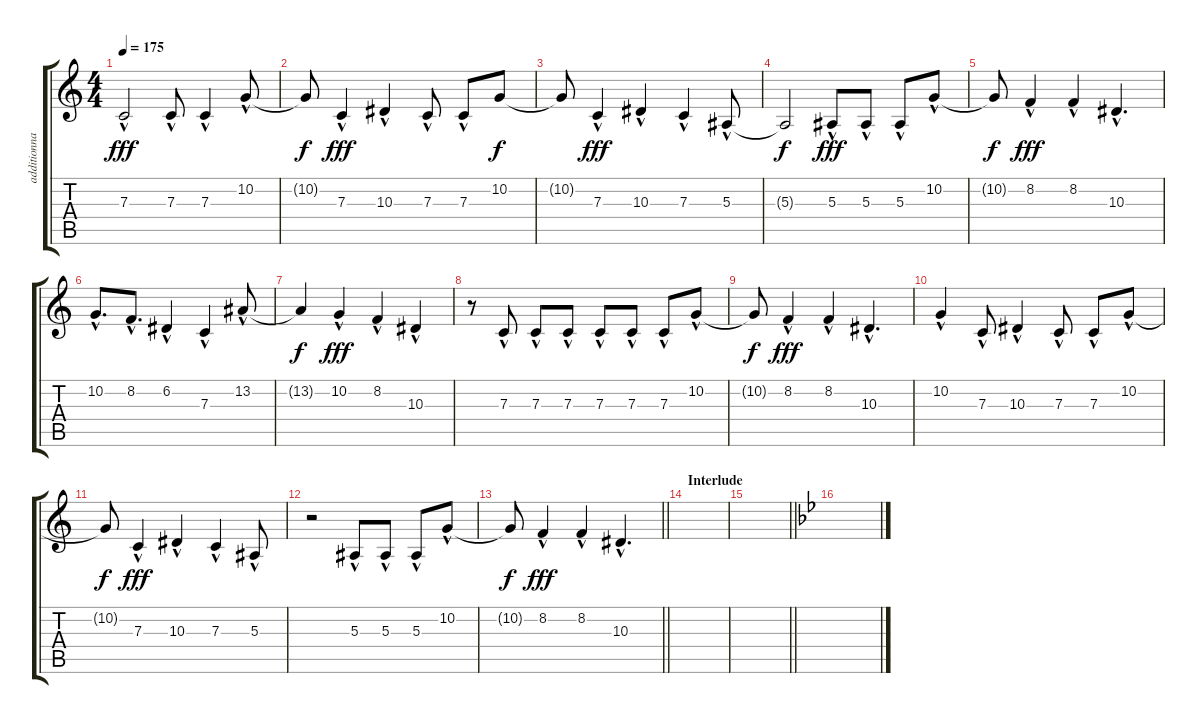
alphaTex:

\track ("additionnal guitar" "additionna") {instrument flute}
\staff {score tabs}
\tuning (D4 A3 F3 C3 G2 C2) {hide}
\ts (4 4)
\tempo 175
\clef g2
\ks c
7.3{hac}.2{dy fff} 7.3{hac}.8 7.3{hac}.4 10.2{hac}.8 |
10.2{t}.8{dy f} 7.3{hac}.4{dy fff} 10.3{hac}.4 7.3{hac}.8 7.3{hac}.8 10.2.8{dy f} |
10.2{t}.8 7.3{hac}.4{dy fff} 10.3{hac}.4 7.3{hac}.4 5.3{hac}.8 |
5.3{t}.2{dy f} 5.3{hac}.8{dy fff} 5.3{hac}.8 5.3{hac}.8 10.2{hac}.8 |
10.2{t}.8{dy f} 8.2{hac}.4{dy fff} 8.2{hac}.4 10.3{hac}.4{d} |
10.2{hac}.8{d} 8.2{hac}.8{d} 6.2{hac}.4 7.3{hac}.4 13.2{hac}.8 |
13.2{t}.4{dy f} 10.2{hac}.4{dy fff} 8.2{hac}.4 10.3{hac}.4 |
r.8 7.3{hac}.8 7.3{hac}.8 7.3{hac}.8 7.3{hac}.8 7.3{hac}.8 7.3{hac}.8 10.2{hac}.8 |
10.2{t}.8{dy f} 8.2{hac}.4{dy fff} 8.2{hac}.4 10.3{hac}.4{d} |
10.2{hac}.4 7.3{hac}.8 10.3{hac}.4 7.3{hac}.8 7.3{hac}.8 10.2{hac}.8 |
10.2{t}.8{dy f} 7.3{hac}.4{dy fff} 10.3{hac}.4 7.3{hac}.4 5.3{hac}.8 |
r.2 5.3{hac}.8 5.3{hac}.8 5.3{hac}.8 10.2{hac}.8 |
\barLineRight lightlight
10.2{t}.8{dy f} 8.2{hac}.4{dy fff} 8.2{hac}.4 10.3{hac}.4{d} |
\section ("" "Interlude")
|
\barLineRight lightlight
|
\section ("" "")
\ks bb
